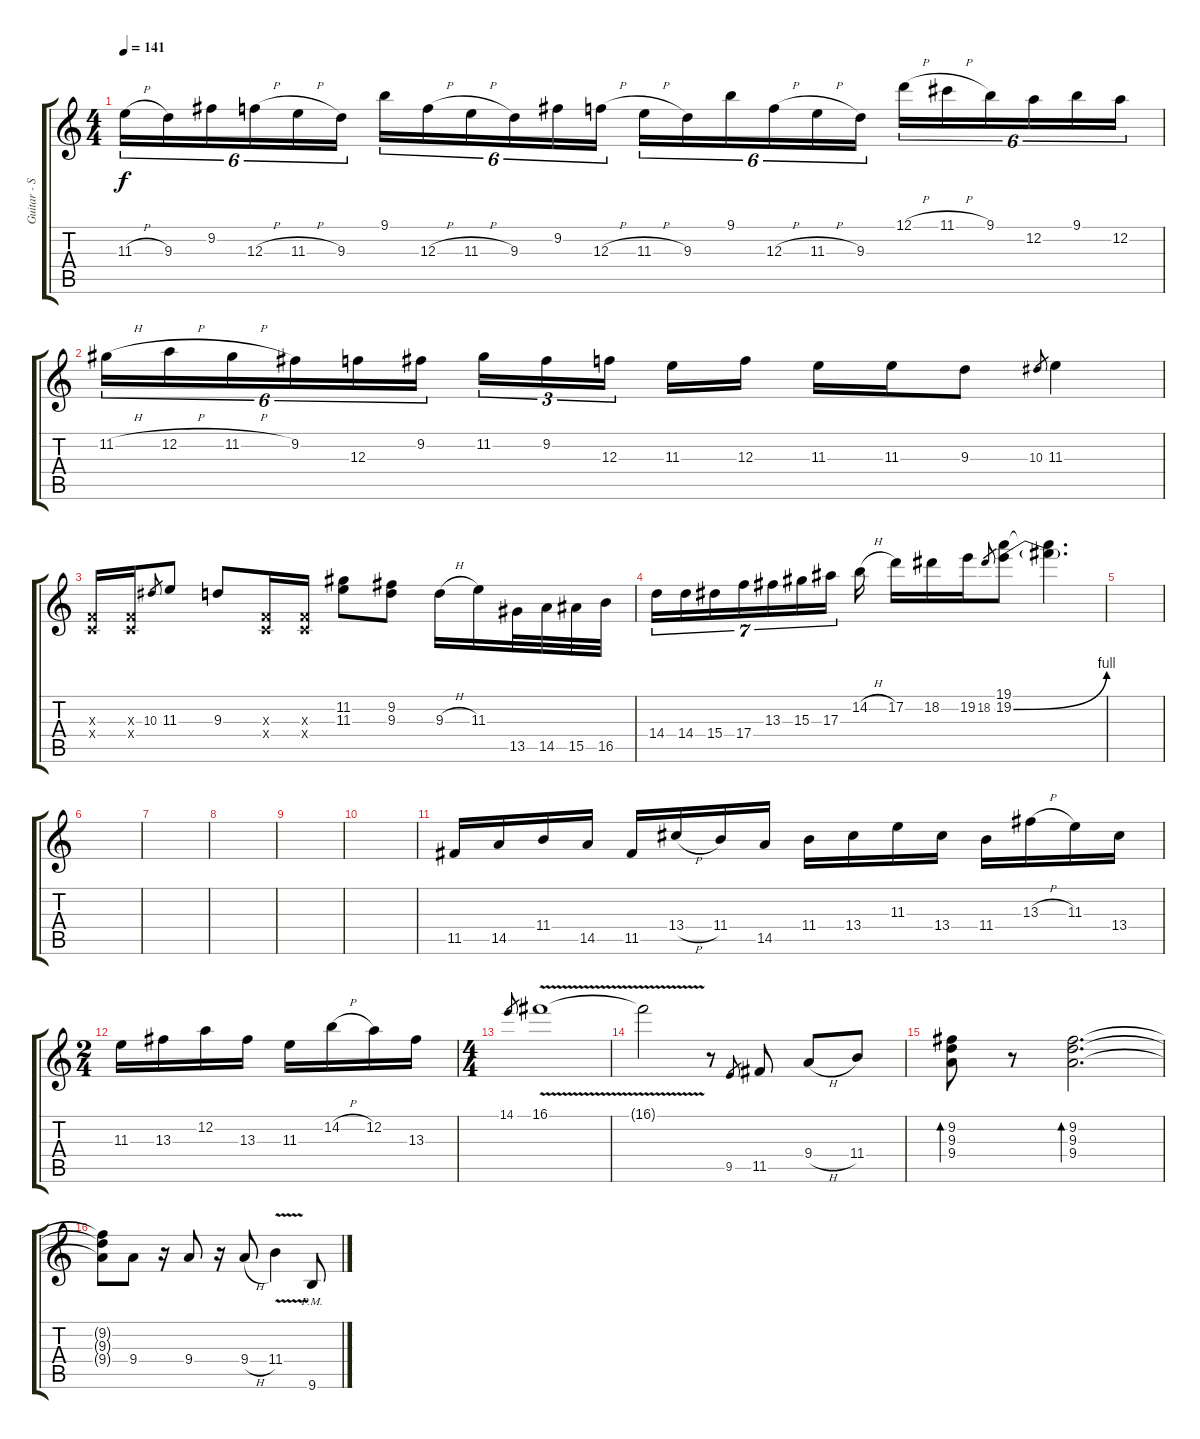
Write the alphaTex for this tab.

\track ("Guitar - Solo" "Guitar - S") {instrument distortionguitar}
\staff {score tabs}
\tuning (D4 A3 F3 C3 G2 D2) {hide}
\ts (4 4)
\tempo 141
\clef g2
\ks c
11.3{h}.16{tu (6 4) dy f} 9.3.16{tu (6 4)} 9.2.16{tu (6 4)} 12.3{h}.16{tu (6 4)} 11.3{h}.16{tu (6 4)} 9.3.16{tu (6 4)} 9.1.16{tu (6 4)} 12.3{h}.16{tu (6 4)} 11.3{h}.16{tu (6 4)} 9.3.16{tu (6 4)} 9.2.16{tu (6 4)} 12.3{h}.16{tu (6 4)} 11.3{h}.16{tu (6 4)} 9.3.16{tu (6 4)} 9.1.16{tu (6 4)} 12.3{h}.16{tu (6 4)} 11.3{h}.16{tu (6 4)} 9.3.16{tu (6 4)} 12.1{h}.16{tu (6 4)} 11.1{h}.16{tu (6 4)} 9.1.16{tu (6 4)} 12.2.16{tu (6 4)} 9.1.16{tu (6 4)} 12.2.16{tu (6 4)} |
11.2{h}.16{tu (6 4)} 12.2{h}.16{tu (6 4)} 11.2{h}.16{tu (6 4)} 9.2.16{tu (6 4)} 12.3.16{tu (6 4)} 9.2.16{tu (6 4)} 11.2.16{tu (3 2)} 9.2.16{tu (3 2)} 12.3.16{tu (3 2)} 11.3.16 12.3.16 11.3.16 11.3.16 9.3.8 10.3.8{gr} 11.3.4 |
(0.3{x} 0.4{x}).16 (0.3{x} 0.4{x}).16 10.3.8{gr} 11.3.8 9.3.8 (0.3{x} 0.4{x}).16 (0.3{x} 0.4{x}).16 (11.2 11.3).8 (9.2 9.3).8 9.3{h}.16 11.3.16 13.5.32 14.5.32 15.5.32 16.5.32 |
14.4.16{tu (7 4)} 14.4.16{tu (7 4)} 15.4.16{tu (7 4)} 17.4.16{tu (7 4)} 13.3.16{tu (7 4)} 15.3.16{tu (7 4)} 17.3.16{tu (7 4)} 14.2{h}.16 17.2.16 18.2.16 19.2.16 18.2.8{gr} (19.1 19.2{be (bend 0 0 60 4)}).8 (19.1{t} 19.2{t}).4{d} |
|
|
|
|
|
|
11.5.16 14.5.16 11.4.16 14.5.16 11.5.16 13.4{h}.16 11.4.16 14.5.16 11.4.16 13.4.16 11.3.16 13.4.16 11.4.16 13.3{h}.16 11.3.16 13.4.16 |
\ts (2 4)
11.3.16 13.3.16 12.2.16 13.3.16 11.3.16 14.2{h}.16 12.2.16 13.3.16 |
\ts (4 4)
14.1.8{gr} 16.1{v}.1 |
16.1{t}.2 r.8 9.5.8{gr} 11.5.8 9.4{h}.8 11.4.8 |
(9.2 9.3 9.4).8{bd 60} r.8 (9.2 9.3 9.4).2{d bd 60} |
(9.2{t} 9.3{t} 9.4{t}).8 9.4.8 r.16 9.4.8 r.16 9.4{h}.8 11.4{v}.4 9.6{pm}.8
